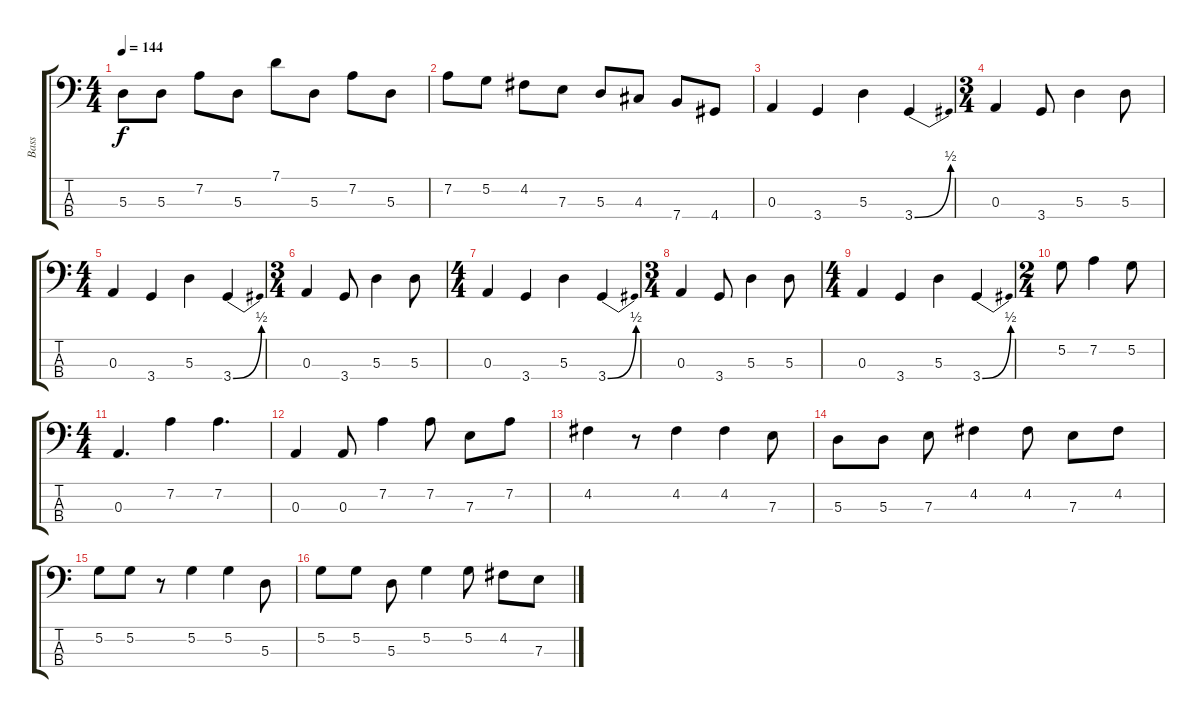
\track ("Bass" "Bass") {instrument electricbassfinger}
\staff {score tabs}
\tuning (G2 D2 A1 E1) {hide}
\ts (4 4)
\tempo 144
\clef f4
\ks c
5.3.8{dy f} 5.3.8 7.2.8 5.3.8 7.1.8 5.3.8 7.2.8 5.3.8 |
7.2.8 5.2.8 4.2.8 7.3.8 5.3.8 4.3.8 7.4.8 4.4.8 |
0.3.4 3.4.4 5.3.4 3.4{be (bend 0 0 60 2)}.4 |
\ts (3 4)
0.3.4 3.4.8 5.3.4 5.3.8 |
\ts (4 4)
0.3.4 3.4.4 5.3.4 3.4{be (bend 0 0 60 2)}.4 |
\ts (3 4)
0.3.4 3.4.8 5.3.4 5.3.8 |
\ts (4 4)
0.3.4 3.4.4 5.3.4 3.4{be (bend 0 0 60 2)}.4 |
\ts (3 4)
0.3.4 3.4.8 5.3.4 5.3.8 |
\ts (4 4)
0.3.4 3.4.4 5.3.4 3.4{be (bend 0 0 60 2)}.4 |
\ts (2 4)
5.2.8 7.2.4 5.2.8 |
\ts (4 4)
0.3.4{d} 7.2.4 7.2.4{d} |
0.3.4 0.3.8 7.2.4 7.2.8 7.3.8 7.2.8 |
4.2.4 r.8 4.2.4 4.2.4 7.3.8 |
5.3.8 5.3.8 7.3.8 4.2.4 4.2.8 7.3.8 4.2.8 |
5.2.8 5.2.8 r.8 5.2.4 5.2.4 5.3.8 |
5.2.8 5.2.8 5.3.8 5.2.4 5.2.8 4.2.8 7.3.8
